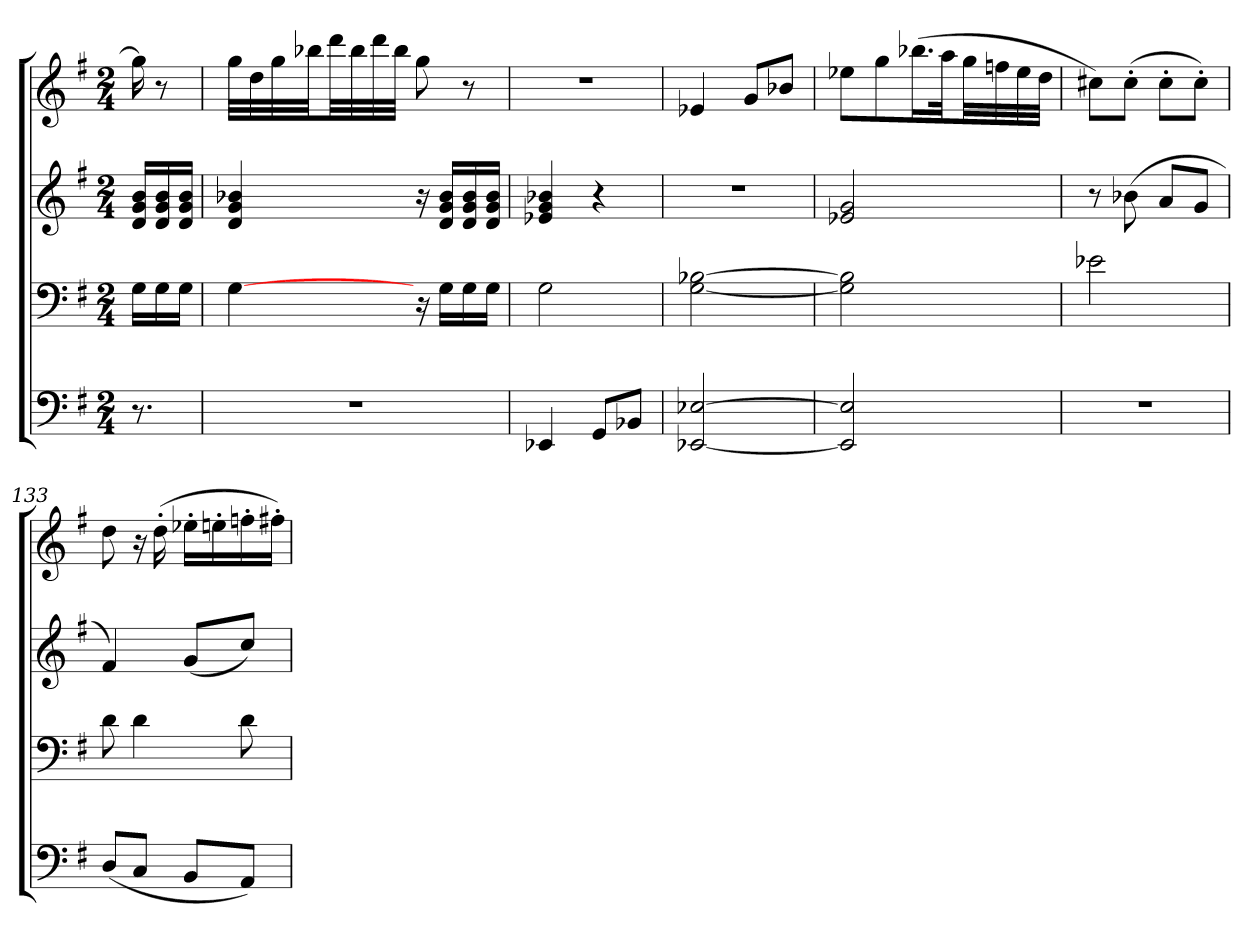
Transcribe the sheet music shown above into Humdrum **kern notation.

**kern	**kern	**kern	**kern
*part4	*part3	*part2	*part1
*staff4	*staff3	*staff2	*staff1
*clefF4	*clefF4	*clefG2	*clefG2
*k[f#]	*k[f#]	*k[f#]	*k[f#]
*G:	*G:	*G:	*G:
*M2/4	*M2/4	*M2/4	*M2/4
=	=	=	=
8.r	16GLL	16d 16g 16bLL	16gg]
.	16G	16d 16g 16b	8r
.	16GJJ	16d 16g 16bJJ	.
=128	=128	=128	=128
2r	[4G	4d 4g 4b-X	32ggLLL
.	.	.	32dd
.	.	.	32gg
.	.	.	32bb-XJJ
.	.	.	32dddLL
.	.	.	32bb-
.	.	.	32ddd
.	.	.	32bb-JJJ
.	16r	16r	8gg
.	16GLL	16d 16g 16b-LL	.
.	16G	16d 16g 16b-	8r
.	16GJJ	16d 16g 16b-JJ	.
=129	=129	=129	=129
4EE-X	2G	4e-X 4g 4b-X	2r
8GGL	.	4r	.
8BB-XJ	.	.	.
=130	=130	=130	=130
[2EE-X [2E-X	[2G [2B-X	2r	4e-X
.	.	.	8gL
.	.	.	8b-XJ
=131	=131	=131	=131
2EE-] 2E-]	2G] 2B-]	2e-X 2g	8ee-XL
.	.	.	8ggJ
.	.	.	(16.bb-XLL
.	.	.	32aaJJ
.	.	.	32ggLL
.	.	.	32ffn
.	.	.	32ee-
.	.	.	32ddJJJ
=132	=132	=132	=132
2r	2e-X	8r	8cc#XL)
.	.	(8b-X	(8cc#'J
.	.	8aL	8cc#'L
.	.	8gJ	8cc#'J)
=133	=133	=133	=133
(8DL	8d	4f#)	8dd
8CJ	4d	.	16r
.	.	.	(16dd'
8BBL	.	(8gL	16ee-X'LL
.	.	.	16een'
8AAJ)	8d	8ccJ)	16ffn'
.	.	.	16ff#X'JJ)
=	=	=	=
*-	*-	*-	*-
